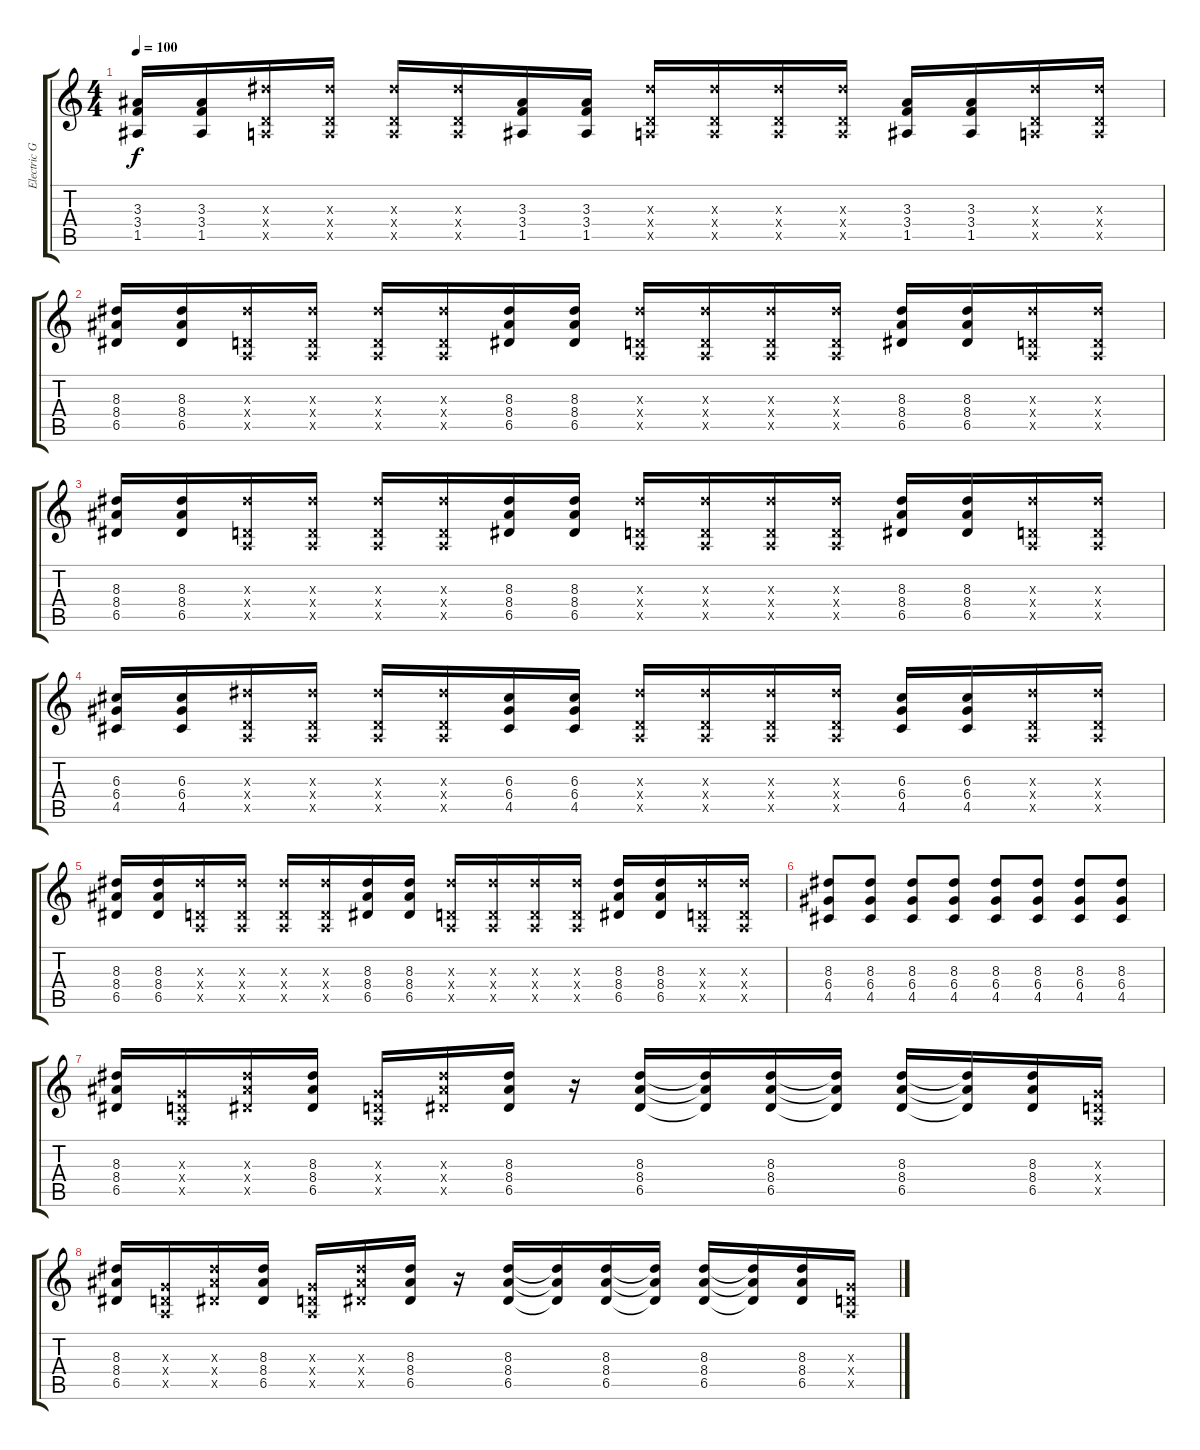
\track ("Electric Guitar" "Electric G") {instrument distortionguitar}
\staff {score tabs}
\tuning (E4 B3 G3 D3 A2 E2) {hide}
\ts (4 4)
\tempo 100
\clef g2
\ks c
(3.3 3.4 1.5).16{dy f} (3.3 3.4 1.5).16 (8.3{x} 0.4{x} 0.5{x}).16 (8.3{x} 0.4{x} 0.5{x}).16 (8.3{x} 0.4{x} 0.5{x}).16 (8.3{x} 0.4{x} 0.5{x}).16 (3.3 3.4 1.5).16 (3.3 3.4 1.5).16 (8.3{x} 0.4{x} 0.5{x}).16 (8.3{x} 0.4{x} 0.5{x}).16 (8.3{x} 0.4{x} 0.5{x}).16 (8.3{x} 0.4{x} 0.5{x}).16 (3.3 3.4 1.5).16 (3.3 3.4 1.5).16 (8.3{x} 0.4{x} 0.5{x}).16 (8.3{x} 0.4{x} 0.5{x}).16 |
(8.3 8.4 6.5).16 (8.3 8.4 6.5).16 (8.3{x} 0.4{x} 0.5{x}).16 (8.3{x} 0.4{x} 0.5{x}).16 (8.3{x} 0.4{x} 0.5{x}).16 (8.3{x} 0.4{x} 0.5{x}).16 (8.3 8.4 6.5).16 (8.3 8.4 6.5).16 (8.3{x} 0.4{x} 0.5{x}).16 (8.3{x} 0.4{x} 0.5{x}).16 (8.3{x} 0.4{x} 0.5{x}).16 (8.3{x} 0.4{x} 0.5{x}).16 (8.3 8.4 6.5).16 (8.3 8.4 6.5).16 (8.3{x} 0.4{x} 0.5{x}).16 (8.3{x} 0.4{x} 0.5{x}).16 |
(8.3 8.4 6.5).16 (8.3 8.4 6.5).16 (8.3{x} 0.4{x} 0.5{x}).16 (8.3{x} 0.4{x} 0.5{x}).16 (8.3{x} 0.4{x} 0.5{x}).16 (8.3{x} 0.4{x} 0.5{x}).16 (8.3 8.4 6.5).16 (8.3 8.4 6.5).16 (8.3{x} 0.4{x} 0.5{x}).16 (8.3{x} 0.4{x} 0.5{x}).16 (8.3{x} 0.4{x} 0.5{x}).16 (8.3{x} 0.4{x} 0.5{x}).16 (8.3 8.4 6.5).16 (8.3 8.4 6.5).16 (8.3{x} 0.4{x} 0.5{x}).16 (8.3{x} 0.4{x} 0.5{x}).16 |
(6.3 6.4 4.5).16 (6.3 6.4 4.5).16 (8.3{x} 0.4{x} 0.5{x}).16 (8.3{x} 0.4{x} 0.5{x}).16 (8.3{x} 0.4{x} 0.5{x}).16 (8.3{x} 0.4{x} 0.5{x}).16 (6.3 6.4 4.5).16 (6.3 6.4 4.5).16 (8.3{x} 0.4{x} 0.5{x}).16 (8.3{x} 0.4{x} 0.5{x}).16 (8.3{x} 0.4{x} 0.5{x}).16 (8.3{x} 0.4{x} 0.5{x}).16 (6.3 6.4 4.5).16 (6.3 6.4 4.5).16 (8.3{x} 0.4{x} 0.5{x}).16 (8.3{x} 0.4{x} 0.5{x}).16 |
(8.3 8.4 6.5).16 (8.3 8.4 6.5).16 (8.3{x} 0.4{x} 0.5{x}).16 (8.3{x} 0.4{x} 0.5{x}).16 (8.3{x} 0.4{x} 0.5{x}).16 (8.3{x} 0.4{x} 0.5{x}).16 (8.3 8.4 6.5).16 (8.3 8.4 6.5).16 (8.3{x} 0.4{x} 0.5{x}).16 (8.3{x} 0.4{x} 0.5{x}).16 (8.3{x} 0.4{x} 0.5{x}).16 (8.3{x} 0.4{x} 0.5{x}).16 (8.3 8.4 6.5).16 (8.3 8.4 6.5).16 (8.3{x} 0.4{x} 0.5{x}).16 (8.3{x} 0.4{x} 0.5{x}).16 |
(8.3 6.4 4.5).8 (8.3 6.4 4.5).8 (8.3 6.4 4.5).8 (8.3 6.4 4.5).8 (8.3 6.4 4.5).8 (8.3 6.4 4.5).8 (8.3 6.4 4.5).8 (8.3 6.4 4.5).8 |
(8.3 8.4 6.5).16 (0.3{x} 0.4{x} 0.5{x}).16 (8.3{x} 8.4{x} 6.5{x}).16 (8.3 8.4 6.5).16 (0.3{x} 0.4{x} 0.5{x}).16 (8.3{x} 8.4{x} 6.5{x}).16 (8.3 8.4 6.5).16 r.16 (8.3 8.4 6.5).16 (8.3{t} 8.4{t} 6.5{t}).16 (8.3 8.4 6.5).16 (8.3{t} 8.4{t} 6.5{t}).16 (8.3 8.4 6.5).16 (8.3{t} 8.4{t} 6.5{t}).16 (8.3 8.4 6.5).16 (0.3{x} 0.4{x} 0.5{x}).16 |
(8.3 8.4 6.5).16 (0.3{x} 0.4{x} 0.5{x}).16 (8.3{x} 8.4{x} 6.5{x}).16 (8.3 8.4 6.5).16 (0.3{x} 0.4{x} 0.5{x}).16 (8.3{x} 8.4{x} 6.5{x}).16 (8.3 8.4 6.5).16 r.16 (8.3 8.4 6.5).16 (8.3{t} 8.4{t} 6.5{t}).16 (8.3 8.4 6.5).16 (8.3{t} 8.4{t} 6.5{t}).16 (8.3 8.4 6.5).16 (8.3{t} 8.4{t} 6.5{t}).16 (8.3 8.4 6.5).16 (0.3{x} 0.4{x} 0.5{x}).16
